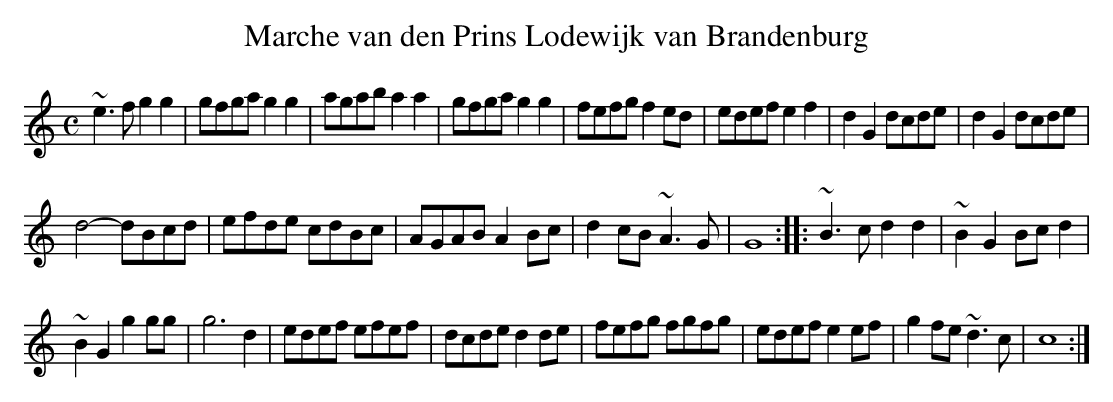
X:1
T:Marche van den Prins Lodewijk van Brandenburg
M:C
K:Cmaj
~e3fg2g2|gfgag2g2|agaba2a2|gfgag2g2|fefgf2ed|edefe2f2|d2G2dcde|d2G2dcde|
d4-dBcd|efde cdBc|AGABA2Bc|d2cB~A3G|G8:||:~B3cd2d2|~B2G2Bcd2|
~B2G2g2gg|g6d2|edef efef|dcded2de|fefg fgfg|edefe2ef|g2fe~d3c|c8:|
